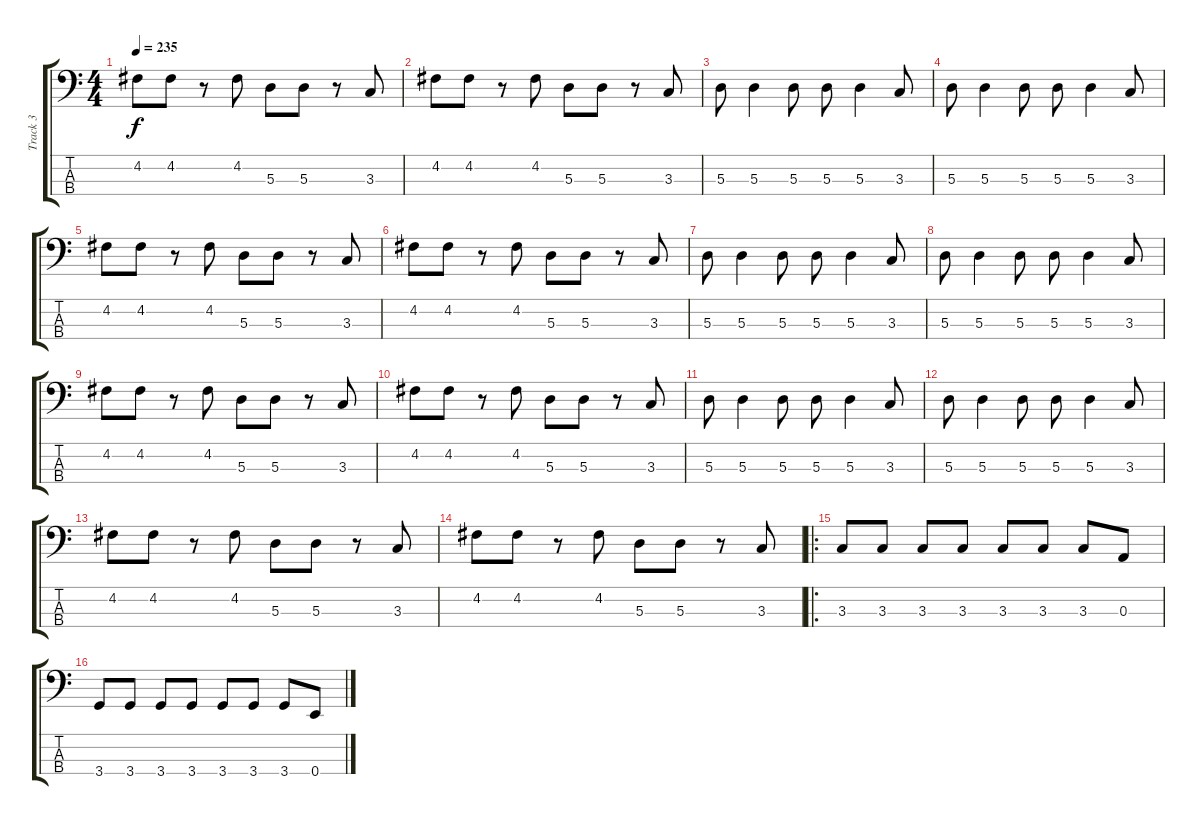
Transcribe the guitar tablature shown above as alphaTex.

\track ("Track 3" "Track 3") {instrument electricbasspick}
\staff {score tabs}
\tuning (G2 D2 A1 E1) {hide}
\ts (4 4)
\tempo 235
\clef f4
\ks c
4.2.8{dy f} 4.2.8 r.8 4.2.8 5.3.8 5.3.8 r.8 3.3.8 |
4.2.8 4.2.8 r.8 4.2.8 5.3.8 5.3.8 r.8 3.3.8 |
5.3.8 5.3.4 5.3.8 5.3.8 5.3.4 3.3.8 |
5.3.8 5.3.4 5.3.8 5.3.8 5.3.4 3.3.8 |
4.2.8 4.2.8 r.8 4.2.8 5.3.8 5.3.8 r.8 3.3.8 |
4.2.8 4.2.8 r.8 4.2.8 5.3.8 5.3.8 r.8 3.3.8 |
5.3.8 5.3.4 5.3.8 5.3.8 5.3.4 3.3.8 |
5.3.8 5.3.4 5.3.8 5.3.8 5.3.4 3.3.8 |
4.2.8 4.2.8 r.8 4.2.8 5.3.8 5.3.8 r.8 3.3.8 |
4.2.8 4.2.8 r.8 4.2.8 5.3.8 5.3.8 r.8 3.3.8 |
5.3.8 5.3.4 5.3.8 5.3.8 5.3.4 3.3.8 |
5.3.8 5.3.4 5.3.8 5.3.8 5.3.4 3.3.8 |
4.2.8 4.2.8 r.8 4.2.8 5.3.8 5.3.8 r.8 3.3.8 |
4.2.8 4.2.8 r.8 4.2.8 5.3.8 5.3.8 r.8 3.3.8 |
\ro
3.3.8 3.3.8 3.3.8 3.3.8 3.3.8 3.3.8 3.3.8 0.3.8 |
3.4.8 3.4.8 3.4.8 3.4.8 3.4.8 3.4.8 3.4.8 0.4.8
